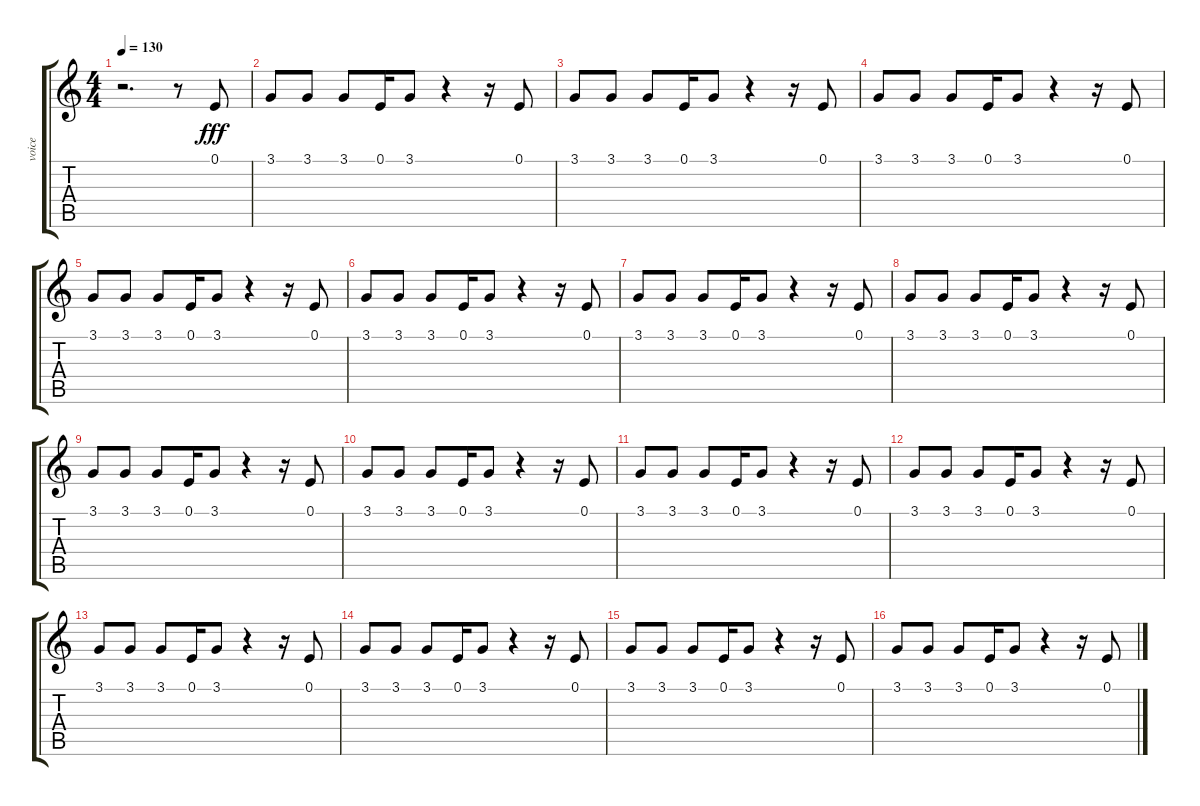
\track ("voice" "voice") {instrument synthbrass2}
\staff {score tabs}
\tuning (E4 B3 G3 D3 A2 E2) {hide}
\ts (4 4)
\tempo 130
\clef g2
\ks c
r.2{d dy fff} r.8 0.1.8 |
3.1.8 3.1.8 3.1.8 0.1.16 3.1.8 r.4 r.16 0.1.8 |
3.1.8 3.1.8 3.1.8 0.1.16 3.1.8 r.4 r.16 0.1.8 |
3.1.8 3.1.8 3.1.8 0.1.16 3.1.8 r.4 r.16 0.1.8 |
3.1.8 3.1.8 3.1.8 0.1.16 3.1.8 r.4 r.16 0.1.8 |
3.1.8 3.1.8 3.1.8 0.1.16 3.1.8 r.4 r.16 0.1.8 |
3.1.8 3.1.8 3.1.8 0.1.16 3.1.8 r.4 r.16 0.1.8 |
3.1.8 3.1.8 3.1.8 0.1.16 3.1.8 r.4 r.16 0.1.8 |
3.1.8 3.1.8 3.1.8 0.1.16 3.1.8 r.4 r.16 0.1.8 |
3.1.8 3.1.8 3.1.8 0.1.16 3.1.8 r.4 r.16 0.1.8 |
3.1.8 3.1.8 3.1.8 0.1.16 3.1.8 r.4 r.16 0.1.8 |
3.1.8 3.1.8 3.1.8 0.1.16 3.1.8 r.4 r.16 0.1.8 |
3.1.8 3.1.8 3.1.8 0.1.16 3.1.8 r.4 r.16 0.1.8 |
3.1.8 3.1.8 3.1.8 0.1.16 3.1.8 r.4 r.16 0.1.8 |
3.1.8 3.1.8 3.1.8 0.1.16 3.1.8 r.4 r.16 0.1.8 |
3.1.8 3.1.8 3.1.8 0.1.16 3.1.8 r.4 r.16 0.1.8
